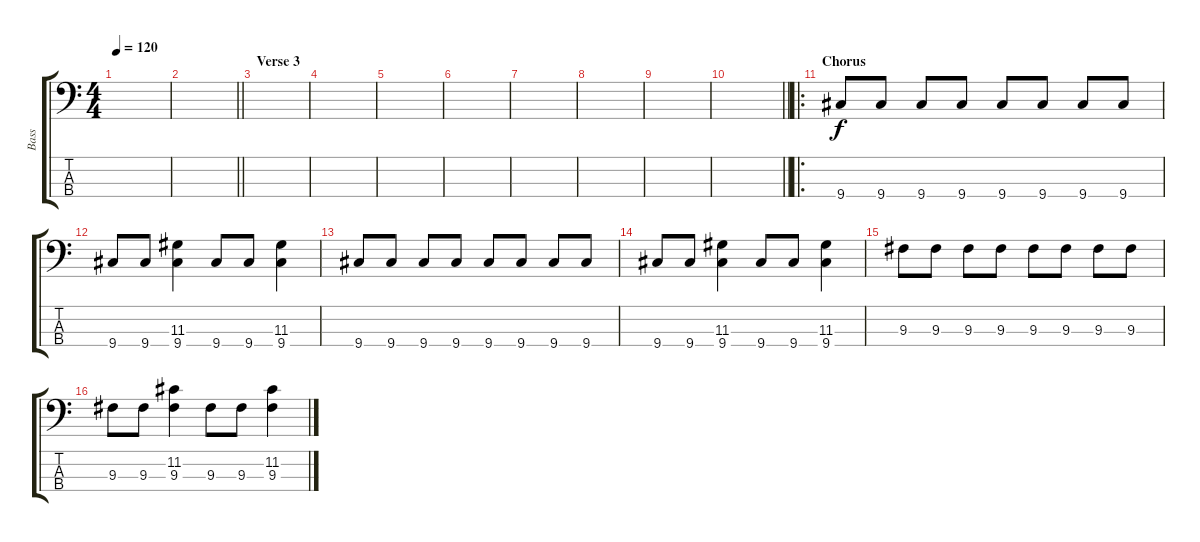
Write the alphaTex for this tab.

\track ("Bass" "Bass") {instrument electricbassfinger}
\staff {score tabs}
\tuning (G2 D2 A1 E1) {hide}
\ts (4 4)
\tempo 120
\clef f4
\ks c
|
\barLineRight lightlight
|
\section ("" "Verse 3")
|
|
|
|
|
|
|
\barLineRight lightlight
|
\ro
\section ("" "Chorus")
9.4.8 9.4.8 9.4.8 9.4.8 9.4.8 9.4.8 9.4.8 9.4.8 |
9.4.8 9.4.8 (11.3 9.4).4 9.4.8 9.4.8 (11.3 9.4).4 |
9.4.8 9.4.8 9.4.8 9.4.8 9.4.8 9.4.8 9.4.8 9.4.8 |
9.4.8 9.4.8 (11.3 9.4).4 9.4.8 9.4.8 (11.3 9.4).4 |
9.3.8 9.3.8 9.3.8 9.3.8 9.3.8 9.3.8 9.3.8 9.3.8 |
9.3.8 9.3.8 (11.2 9.3).4 9.3.8 9.3.8 (11.2 9.3).4
